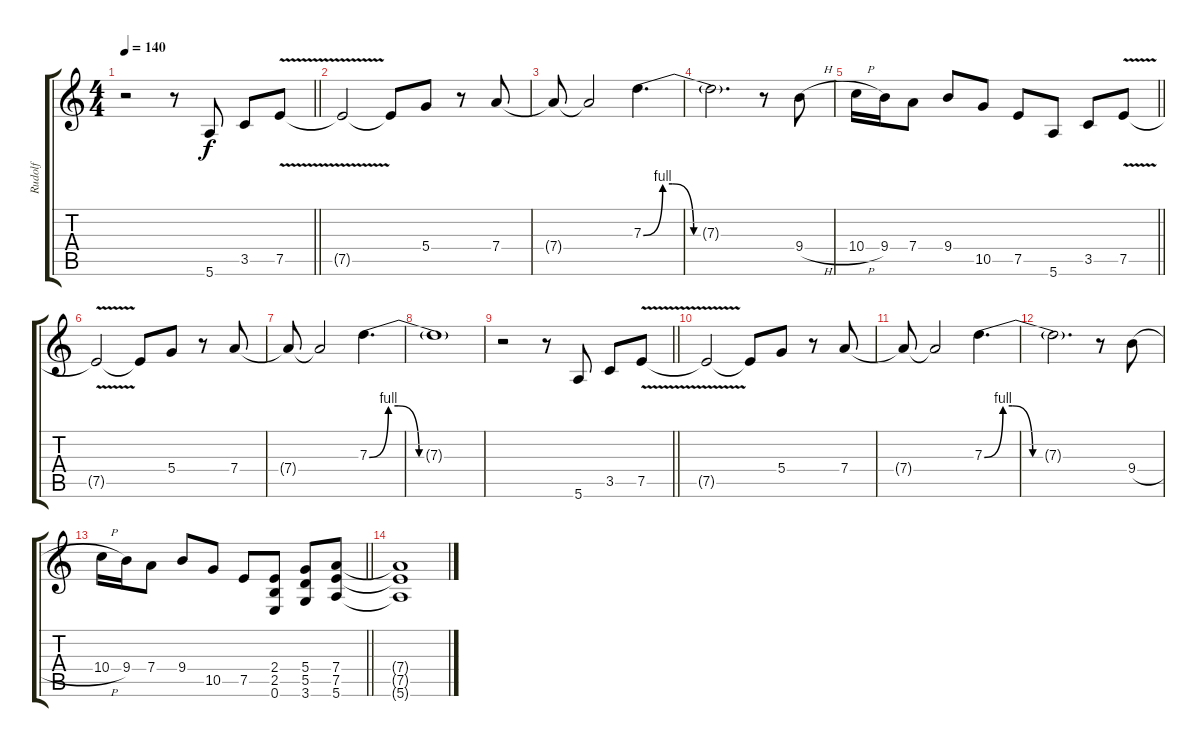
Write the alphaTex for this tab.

\track ("Rudolf" "Rudolf") {instrument overdrivenguitar}
\staff {score tabs}
\tuning (E4 B3 G3 D3 A2 E2) {hide}
\ts (4 4)
\tempo 140
\clef g2
\barLineRight lightlight
\ks c
r.2{dy f} r.8 5.6.8 3.5.8 7.5{v}.8 |
7.5{t}.2 7.5{t}.8 5.4.8 r.8 7.4.8 |
7.4{t}.8 7.4{t}.2 7.3{be (custom 0 0 10 4 15 4 26 0 60 0)}.4{d} |
7.3{t}.2{d} r.8 9.4{h}.8 |
\barLineRight lightlight
10.4{h}.16 9.4.16 7.4.8 9.4.8 10.5.8 7.5.8 5.6.8 3.5.8 7.5{v}.8 |
7.5{t}.2 7.5{t}.8 5.4.8 r.8 7.4.8 |
7.4{t}.8 7.4{t}.2 7.3{be (custom 0 0 10 4 15 4 26 0 60 0)}.4{d} |
7.3{t}.1 |
\barLineRight lightlight
r.2 r.8 5.6.8 3.5.8 7.5{v}.8 |
7.5{t}.2 7.5{t}.8 5.4.8 r.8 7.4.8 |
7.4{t}.8 7.4{t}.2 7.3{be (custom 0 0 10 4 15 4 26 0 60 0)}.4{d} |
7.3{t}.2{d} r.8 9.4{h}.8 |
\barLineRight lightlight
10.4{h}.16 9.4.16 7.4.8 9.4.8 10.5.8 7.5.8 (2.4 2.5 0.6).8 (5.4 5.5 3.6).8 (7.4 7.5 5.6).8 |
(7.4{t} 7.5{t} 5.6{t}).1
